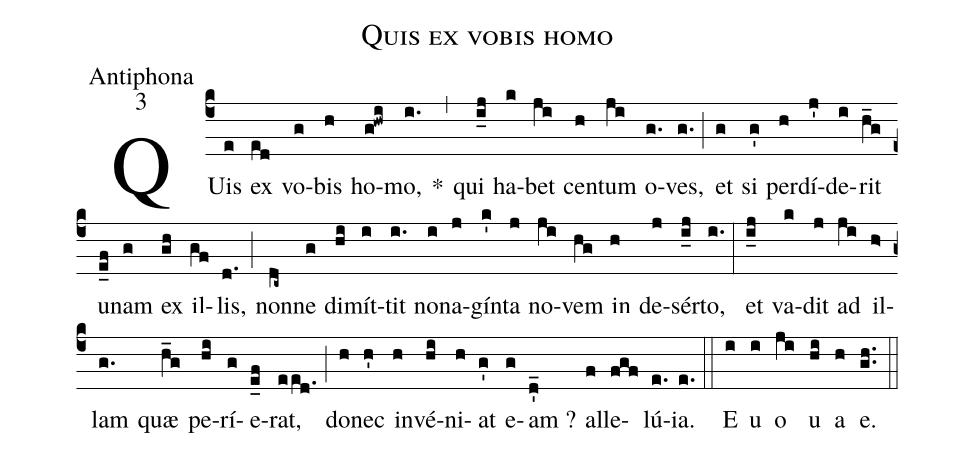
name:Quis ex vobis homo;
office-part:Antiphona;
mode:3;
%%
(c4) QUis(e) ex(ed) vo(g)bis(h) ho(g!hwi)mo,(i.) *(,) qui(i_j) ha(k)bet(ji) cen(h)tum(ji) o(g.)ves,(g.) (;) et(g) si(g') per(h)dí(j')de(i)rit(h_g) u(e_f)nam(g) ex(gh) il(gf)lis,(d.) (;) non(dc~)ne(g) di(hi)mít(i)tit(i.) no(i)na(j)gín(k')ta(j) no(ji)vem(hg) in(h) de(j)sér(i_j)to,(i.) (:) et(i_j) va(k)dit(j) ad(ji) il(h>)lam(g.) quæ(h_g) pe(hi)rí(g)e(e_f)rat,(eed.) (;) do(h)nec(h') in(h)vé(hi)ni(h)at(g') e(g)am ?(d_') al(f)le(fgf)lú(e.)ia.(e.) (::) E(i) u(i) o(ji) u(hi) a(h) e.(gh..) (::)
